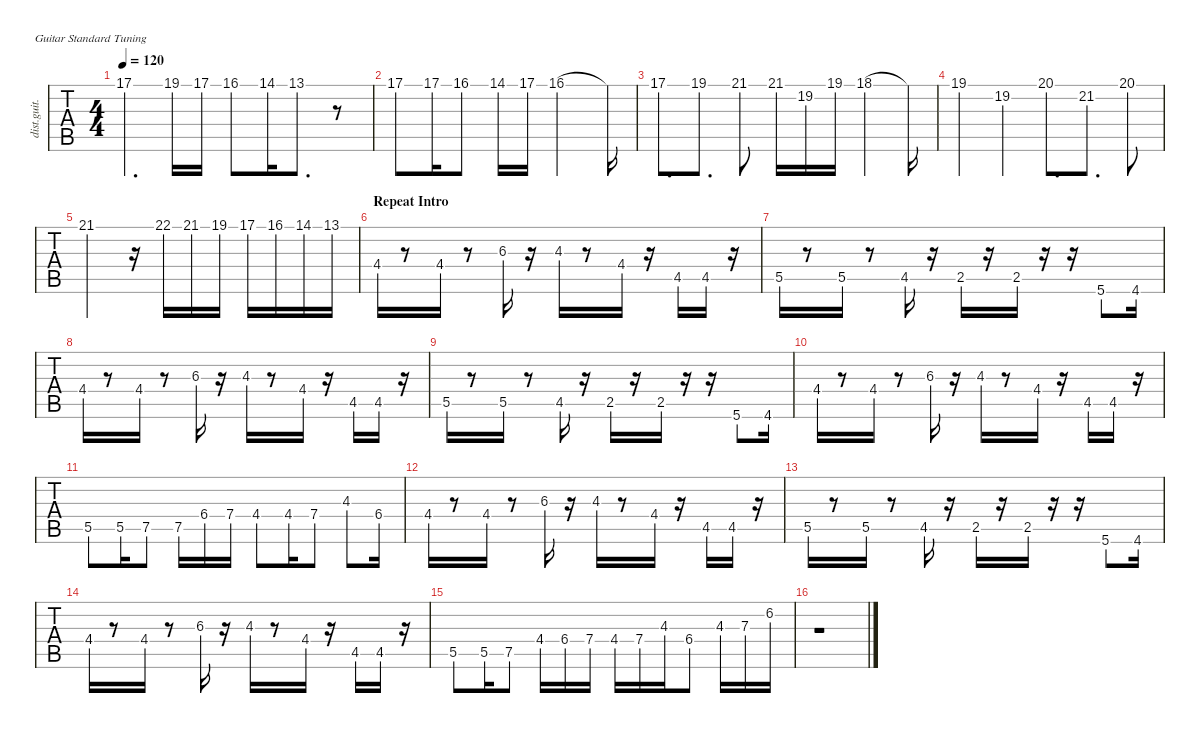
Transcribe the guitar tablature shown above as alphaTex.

\defaultSystemsLayout 4
\hideDynamics
\bracketExtendMode nobrackets
\track ("Lead Guitar 1" "dist.guit.") {instrument distortionguitar}
\staff {tabs}
\tuning (E4 B3 G3 D3 A2 E2)
\ts (4 4)
\tempo 120
\clef g2
\ks c
17.1.4{d dy f beam Down} 19.1.16{beam Down} 17.1.16{beam Down} 16.1{acc #}.8{beam Down} 14.1{acc #}.16{beam Down} 13.1.8{d beam Down} r.8{beam Down} |
17.1.8{beam Down} 17.1.16{beam Down} 16.1{acc #}.8{beam Down} 14.1{acc #}.16{beam Down} 17.1.16{beam Down} 16.1{acc #}.2{beam Down} 16.1{t acc #}.16{beam Down} |
17.1.8{d beam Down} 19.1.8{d beam Down} 21.1{acc #}.8{beam Down} 21.1{acc #}.16{beam Down} 19.2{acc #}.16{beam Down} 19.1.16{beam Down} 18.1{acc #}.4{beam Down} 18.1{t acc #}.16{beam Down} |
19.1.4{beam Down} 19.2{acc #}.4{beam Down} 20.1.8{d beam Down} 21.2{acc #}.8{d beam Down} 20.1.8{beam Down} |
21.1{acc #}.2{beam Down} r.16{beam Down} 22.1.16{beam Down} 21.1{acc #}.16{beam Down} 19.1.16{beam Down} 17.1.16{beam Down} 16.1{acc #}.16{beam Down} 14.1{acc #}.16{beam Down} 13.1.16{beam Down} |
\section ("" "Repeat Intro")
4.4{acc #}.16{instrument distortionguitar beam Up} r.8{beam Up} 4.4{acc #}.16{beam Up} r.8{beam Down} 6.3{acc #}.16{beam Down} r.16{beam Down} 4.3.16{beam Up} r.8{beam Up} 4.4{acc #}.16{beam Up} r.16{beam Down} 4.5{acc #}.16{beam Up} 4.5{acc #}.16{beam Up} r.16{beam Down} |
5.5.16{beam Up} r.8{beam Up} 5.5.16{beam Up} r.8{beam Down} 4.5{acc #}.16{beam Up} r.16{beam Down} 2.5.16{beam Up} r.16{beam Up} 2.5.16{beam Up} r.16{beam Down} r.16{beam Down} 5.6.8{beam Up} 4.6{acc #}.16{beam Up} |
4.4{acc #}.16{beam Up} r.8{beam Up} 4.4{acc #}.16{beam Up} r.8{beam Down} 6.3{acc #}.16{beam Down} r.16{beam Down} 4.3.16{beam Up} r.8{beam Up} 4.4{acc #}.16{beam Up} r.16{beam Down} 4.5{acc #}.16{beam Up} 4.5{acc #}.16{beam Up} r.16{beam Down} |
5.5.16{beam Up} r.8{beam Up} 5.5.16{beam Up} r.8{beam Down} 4.5{acc #}.16{beam Up} r.16{beam Down} 2.5.16{beam Up} r.16{beam Up} 2.5.16{beam Up} r.16{beam Down} r.16{beam Down} 5.6.8{beam Up} 4.6{acc #}.16{beam Up} |
4.4{acc #}.16{beam Up} r.8{beam Up} 4.4{acc #}.16{beam Up} r.8{beam Down} 6.3{acc #}.16{beam Down} r.16{beam Down} 4.3.16{beam Up} r.8{beam Up} 4.4{acc #}.16{beam Up} r.16{beam Down} 4.5{acc #}.16{beam Up} 4.5{acc #}.16{beam Up} r.16{beam Down} |
5.5.8{beam Up} 5.5.16{beam Up} 7.5.8{beam Up} 7.5.16{beam Up} 6.4{acc #}.16{beam Up} 7.4.16{beam Up} 4.4{acc #}.8{beam Up} 4.4{acc #}.16{beam Up} 7.4.8{beam Up} 4.3.8{beam Up} 6.4{acc #}.16{beam Up} |
4.4{acc #}.16{beam Up} r.8{beam Up} 4.4{acc #}.16{beam Up} r.8{beam Down} 6.3{acc #}.16{beam Down} r.16{beam Down} 4.3.16{beam Up} r.8{beam Up} 4.4{acc #}.16{beam Up} r.16{beam Down} 4.5{acc #}.16{beam Up} 4.5{acc #}.16{beam Up} r.16{beam Down} |
5.5.16{beam Up} r.8{beam Up} 5.5.16{beam Up} r.8{beam Down} 4.5{acc #}.16{beam Up} r.16{beam Down} 2.5.16{beam Up} r.16{beam Up} 2.5.16{beam Up} r.16{beam Down} r.16{beam Down} 5.6.8{beam Up} 4.6{acc #}.16{beam Up} |
4.4{acc #}.16{beam Up} r.8{beam Up} 4.4{acc #}.16{beam Up} r.8{beam Down} 6.3{acc #}.16{beam Down} r.16{beam Down} 4.3.16{beam Up} r.8{beam Up} 4.4{acc #}.16{beam Up} r.16{beam Down} 4.5{acc #}.16{beam Up} 4.5{acc #}.16{beam Up} r.16{beam Down} |
5.5.8{beam Up} 5.5.16{beam Up} 7.5.8{beam Up} 4.4{acc #}.16{beam Up} 6.4{acc #}.16{beam Up} 7.4.16{beam Up} 4.4{acc #}.16{beam Up} 7.4.16{beam Up} 4.3.16{beam Up} 6.4{acc #}.8{beam Up} 4.3.16{beam Down} 7.3.16{beam Down} 6.2.16{beam Down} |
r.1{beam Down}
